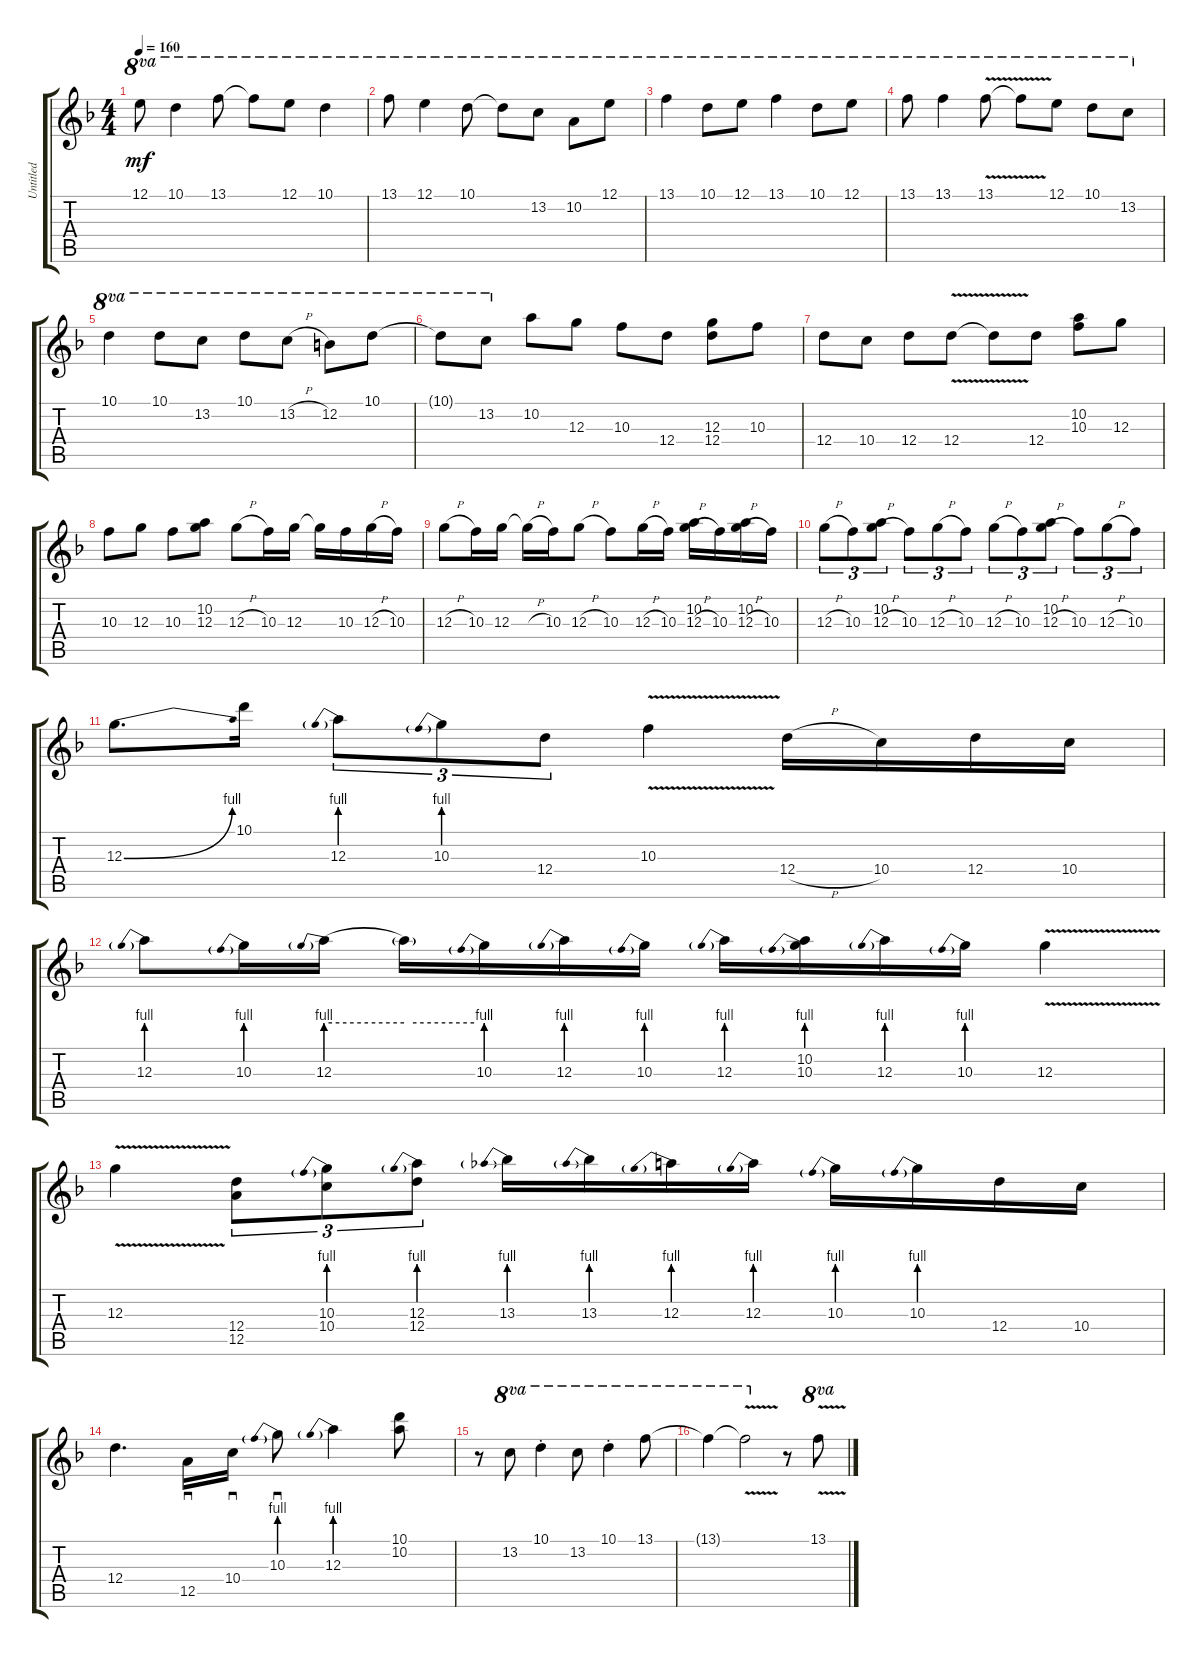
\track ("Untitled" "Untitled") {instrument distortionguitar}
\staff {score tabs}
\tuning (E4 B3 G3 D3 A2 E2) {hide}
\ts (4 4)
\tempo 160
\clef g2
\ks f
12.1.8{ot 8va dy mf} 10.1.4{ot 8va} 13.1.8{ot 8va} 13.1{t}.8{ot 8va} 12.1.8{ot 8va} 10.1.4{ot 8va} |
13.1.8{ot 8va} 12.1.4{ot 8va} 10.1.8{ot 8va} 10.1{t}.8{ot 8va} 13.2.8{ot 8va} 10.2.8{ot 8va} 12.1.8{ot 8va} |
13.1.4{ot 8va} 10.1.8{ot 8va} 12.1.8{ot 8va} 13.1.4{ot 8va} 10.1.8{ot 8va} 12.1.8{ot 8va} |
13.1.8{ot 8va} 13.1.4{ot 8va} 13.1{v}.8{ot 8va} 13.1{v t}.8{ot 8va} 12.1.8{ot 8va} 10.1.8{ot 8va} 13.2.8{ot 8va} |
10.1.4{ot 8va} 10.1.8{ot 8va} 13.2.8{ot 8va} 10.1.8{ot 8va} 13.2{h}.8{ot 8va} 12.2.8{ot 8va} 10.1.8{ot 8va} |
10.1{t}.8{ot 8va} 13.2.8{ot 8va} 10.2.8 12.3.8 10.3.8 12.4.8 (12.3 12.4).8 10.3.8 |
12.4.8 10.4.8 12.4.8 12.4{v}.8 12.4{v t}.8 12.4.8 (10.2 10.3).8 12.3.8 |
10.3.8 12.3.8 10.3.8 (10.2 12.3).8 12.3{h}.8 10.3.16 12.3.16 12.3{t}.16 10.3.16 12.3{h}.16 10.3.16 |
12.3{h}.8 10.3.16 12.3.16 12.3{h t}.16 10.3.16 12.3{h}.8 10.3.8 12.3{h}.16 10.3.16 (10.2 12.3{h}).16 10.3.16 (10.2 12.3{h}).16 10.3.16 |
12.3{h}.8{tu (3 2)} 10.3.8{tu (3 2)} (10.2 12.3{h}).8{tu (3 2)} 10.3.8{tu (3 2)} 12.3{h}.8{tu (3 2)} 10.3.8{tu (3 2)} 12.3{h}.8{tu (3 2)} 10.3.8{tu (3 2)} (10.2 12.3{h}).8{tu (3 2)} 10.3.8{tu (3 2)} 12.3{h}.8{tu (3 2)} 10.3.8{tu (3 2)} |
12.3{be (bend 0 0 60 4)}.8{d} 10.1.16 12.3{be (prebend 0 4 60 4)}.8{tu (3 2)} 10.3{be (prebend 0 4 60 4)}.8{tu (3 2)} 12.4.8{tu (3 2)} 10.3{v}.4 12.4{h}.16 10.4.16 12.4.16 10.4.16 |
12.3{be (prebend 0 4 60 4)}.8 10.3{be (prebend 0 4 60 4)}.16 12.3{be (prebend 0 4 60 4)}.16 12.3{be (hold 0 4 60 4) t}.16 10.3{be (prebend 0 4 60 4)}.16 12.3{be (prebend 0 4 60 4)}.16 10.3{be (prebend 0 4 60 4)}.16 12.3{be (prebend 0 4 60 4)}.16 (10.2 10.3{be (prebend 0 4 60 4)}).16 12.3{be (prebend 0 4 60 4)}.16 10.3{be (prebend 0 4 60 4)}.16 12.3{v}.4 |
12.3{v}.4 (12.4 12.5).8{tu (3 2)} (10.3{be (prebend 0 4 60 4)} 10.4).8{tu (3 2)} (12.3{be (prebend 0 4 60 4)} 12.4).8{tu (3 2)} 13.3{be (prebend 0 4 60 4)}.16 13.3{be (prebend 0 4 60 4)}.16 12.3{be (prebend 0 4 60 4)}.16 12.3{be (prebend 0 4 60 4)}.16 10.3{be (prebend 0 4 60 4)}.16 10.3{be (prebend 0 4 60 4)}.16 12.4.16 10.4.16 |
12.4.4{d} 12.5.16{sd} 10.4.16{sd} 10.3{be (prebend 0 4 60 4)}.8{sd} 12.3{be (prebend 0 4 60 4)}.4 (10.1 10.2).8 |
r.8 13.2.8{ot 8va} 10.1{st}.4{ot 8va} 13.2.8{ot 8va} 10.1{st}.4{ot 8va} 13.1.8{ot 8va} |
13.1{t}.4{ot 8va} 13.1{v t}.2{ot 8va} r.8 13.1{v}.8{ot 8va}
